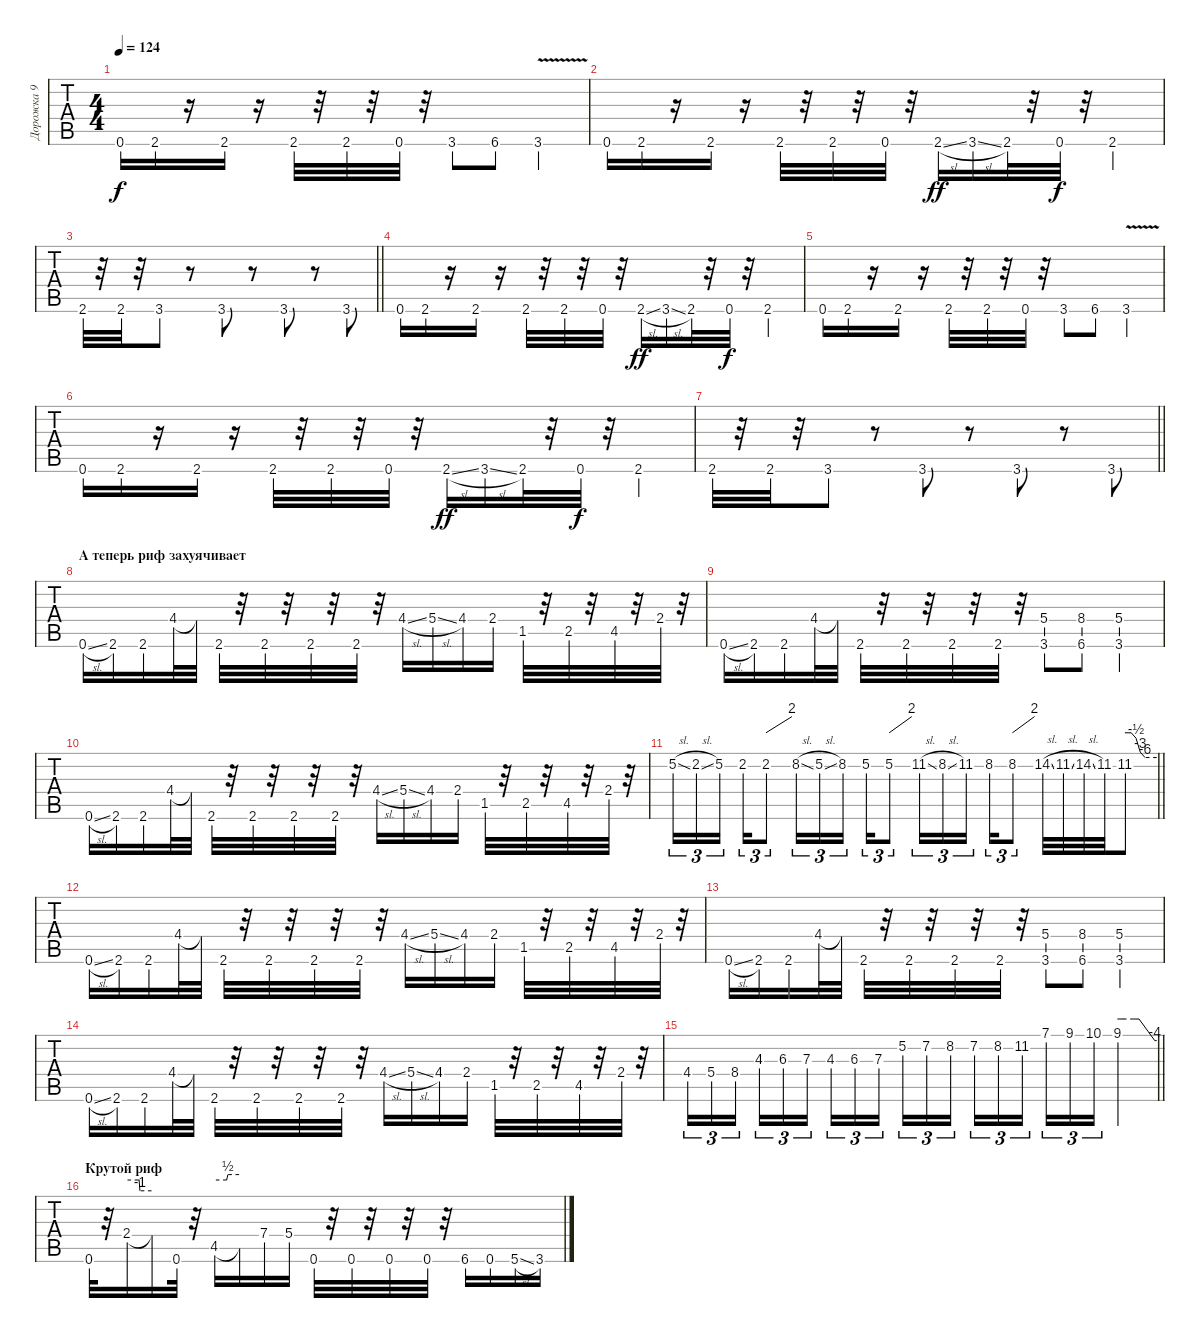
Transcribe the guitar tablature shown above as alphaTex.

\track ("Дорожка 9" "Дорожка 9") {instrument overdrivenguitar}
\staff {tabs}
\tuning (D4 A3 F3 C3 G2 D2) {hide}
\ts (4 4)
\tempo 124
\clef g2
\ks c
0.6.16{dy f} 2.6.16 r.16 2.6.16 r.16 2.6.32 r.32 2.6.32 r.32 0.6.32 r.32 3.6.8 6.6.8 3.6{v}.4 |
0.6.16 2.6.16 r.16 2.6.16 r.16 2.6.32 r.32 2.6.32 r.32 0.6.32 r.32 2.6{sl}.16{dy ff} 3.6{sl}.16 2.6.32 r.32 0.6.32{dy f} r.32 2.6.4 |
\barLineRight lightlight
2.6.32 r.32 2.6.32 r.32 3.6.8 r.8 3.6.8 r.8 3.6.8 r.8 3.6.8 |
0.6.16 2.6.16 r.16 2.6.16 r.16 2.6.32 r.32 2.6.32 r.32 0.6.32 r.32 2.6{sl}.16{dy ff} 3.6{sl}.16 2.6.32 r.32 0.6.32{dy f} r.32 2.6.4 |
0.6.16 2.6.16 r.16 2.6.16 r.16 2.6.32 r.32 2.6.32 r.32 0.6.32 r.32 3.6.8 6.6.8 3.6{v}.4 |
0.6.16 2.6.16 r.16 2.6.16 r.16 2.6.32 r.32 2.6.32 r.32 0.6.32 r.32 2.6{sl}.16{dy ff} 3.6{sl}.16 2.6.32 r.32 0.6.32{dy f} r.32 2.6.4 |
\barLineRight lightlight
2.6.32 r.32 2.6.32 r.32 3.6.8 r.8 3.6.8 r.8 3.6.8 r.8 3.6.8 |
\section ("" "А теперь риф захуячивает")
0.6{sl}.16 2.6.16 2.6.16 4.4.32 4.4{t}.32 2.6.32 r.32 2.6.32 r.32 2.6.32 r.32 2.6.32 r.32 4.4{sl}.16 5.4{sl}.16 4.4.16 2.4.16 1.5.32 r.32 2.5.32 r.32 4.5.32 r.32 2.4.32 r.32 |
0.6{sl}.16 2.6.16 2.6.16 4.4.32 4.4{t}.32 2.6.32 r.32 2.6.32 r.32 2.6.32 r.32 2.6.32 r.32 (5.4 3.6).8 (8.4 6.6).8 (5.4 3.6).4 |
0.6{sl}.16 2.6.16 2.6.16 4.4.32 4.4{t}.32 2.6.32 r.32 2.6.32 r.32 2.6.32 r.32 2.6.32 r.32 4.4{sl}.16 5.4{sl}.16 4.4.16 2.4.16 1.5.32 r.32 2.5.32 r.32 4.5.32 r.32 2.4.32 r.32 |
\barLineRight lightlight
5.2{sl}.16{tu (3 2)} 2.2{sl}.16{tu (3 2)} 5.2.16{tu (3 2) beam splitsecondary} 2.2.16{tu (3 2)} 2.2.8{tu (3 2) tbe (dive default 0 0 60 8)} 8.2{sl}.16{tu (3 2)} 5.2{sl}.16{tu (3 2)} 8.2.16{tu (3 2) beam splitsecondary} 5.2.16{tu (3 2)} 5.2.8{tu (3 2) tbe (dive default 0 0 60 8)} 11.2{sl}.16{tu (3 2)} 8.2{sl}.16{tu (3 2)} 11.2.16{tu (3 2) beam splitsecondary} 8.2.16{tu (3 2)} 8.2.8{tu (3 2) tbe (dive default 0 0 60 8)} 14.2{sl}.32 11.2{sl}.32 14.2{sl}.32 11.2.32 11.2.8{tbe (custom default 0 0 12 0 21 -2 29 -12 38 -24 60 -24)} |
0.6{sl}.16 2.6.16 2.6.16 4.4.32 4.4{t}.32 2.6.32 r.32 2.6.32 r.32 2.6.32 r.32 2.6.32 r.32 4.4{sl}.16 5.4{sl}.16 4.4.16 2.4.16 1.5.32 r.32 2.5.32 r.32 4.5.32 r.32 2.4.32 r.32 |
0.6{sl}.16 2.6.16 2.6.16 4.4.32 4.4{t}.32 2.6.32 r.32 2.6.32 r.32 2.6.32 r.32 2.6.32 r.32 (5.4 3.6).8 (8.4 6.6).8 (5.4 3.6).4 |
0.6{sl}.16 2.6.16 2.6.16 4.4.32 4.4{t}.32 2.6.32 r.32 2.6.32 r.32 2.6.32 r.32 2.6.32 r.32 4.4{sl}.16 5.4{sl}.16 4.4.16 2.4.16 1.5.32 r.32 2.5.32 r.32 4.5.32 r.32 2.4.32 r.32 |
\barLineRight lightlight
4.4.16{tu (3 2)} 5.4.16{tu (3 2)} 8.4.16{tu (3 2) beam splitsecondary} 4.3.16{tu (3 2)} 6.3.16{tu (3 2)} 7.3.16{tu (3 2)} 4.3.16{tu (3 2)} 6.3.16{tu (3 2)} 7.3.16{tu (3 2) beam splitsecondary} 5.2.16{tu (3 2)} 7.2.16{tu (3 2)} 8.2.16{tu (3 2)} 7.2.16{tu (3 2)} 8.2.16{tu (3 2)} 11.2.16{tu (3 2) beam splitsecondary} 7.1.16{tu (3 2)} 9.1.16{tu (3 2)} 10.1.16{tu (3 2)} 9.1.4{tbe (custom default 0 0 9 0 25 0 33 0 57 -16 60 -16) instrument guitarharmonics} |
\section ("" "Крутой риф")
0.6.32{instrument overdrivenguitar} r.32{instrument overdrivenguitar} 2.4.16{tbe (custom default 0 0 28 0 30 0 32 -4 60 -4)} 2.4{t}.16 0.6.32{instrument overdrivenguitar} r.32{instrument overdrivenguitar} 4.5.16{tbe (custom default 0 0 30 0 33 2 60 2)} 4.5{t}.16 7.4.16 5.4.16 0.6.32 r.32 0.6.32 r.32 0.6.32 r.32 0.6.32 r.32 6.6.16 0.6.16 5.6{sl}.16 3.6.16
